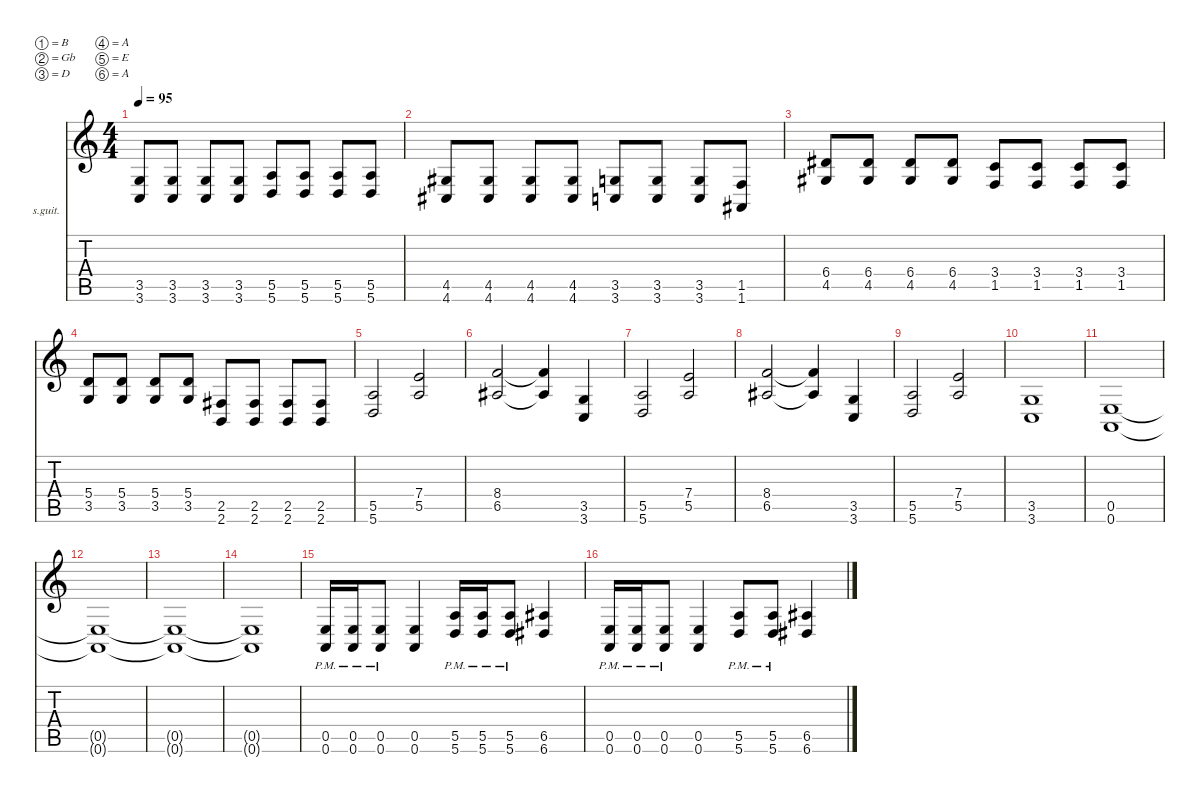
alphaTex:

\defaultSystemsLayout 2
\hideDynamics
\bracketExtendMode nobrackets
\firstSystemTrackNameOrientation horizontal
\otherSystemsTrackNameOrientation horizontal
\track ("Lead Guitar" "s.guit.") {instrument acousticguitarsteel}
\staff {score tabs}
\tuning (B3 Gb3 D3 A2 E2 A1)
\ts (4 4)
\scale
1.04096
\tempo 95
\accidentals auto
\clef g2
\ottava regular
\simile none
\ks c
(3.5 3.6).8{dy f beam Up} (3.5 3.6).8{beam Up} (3.5 3.6).8{beam Up} (3.5 3.6).8{beam Up} (5.5 5.6).8{beam Up} (5.5 5.6).8{beam Up} (5.5 5.6).8{beam Up} (5.5 5.6).8{beam Up} |
\scale
0.959042 (4.5{acc #} 4.6{acc #}).8{beam Up} (4.5{acc #} 4.6{acc #}).8{beam Up} (4.5{acc #} 4.6{acc #}).8{beam Up} (4.5{acc #} 4.6{acc #}).8{beam Up} (3.5 3.6).8{beam Up} (3.5 3.6).8{beam Up} (3.5 3.6).8{beam Up} (1.5 1.6{acc #}).8{beam Up} |
\scale
1.02122 (6.4{acc #} 4.5{acc #}).8{beam Up} (6.4{acc #} 4.5{acc #}).8{beam Up} (6.4{acc #} 4.5{acc #}).8{beam Up} (6.4{acc #} 4.5{acc #}).8{beam Up} (3.4 1.5).8{beam Up} (3.4 1.5).8{beam Up} (3.4 1.5).8{beam Up} (3.4 1.5).8{beam Up} |
\scale
0.978779 (5.4 3.5).8{beam Up} (5.4 3.5).8{beam Up} (5.4 3.5).8{beam Up} (5.4 3.5).8{beam Up} (2.5{acc #} 2.6).8{beam Up} (2.5{acc #} 2.6).8{beam Up} (2.5{acc #} 2.6).8{beam Up} (2.5{acc #} 2.6).8{beam Up} |
\scale
1.03833 (5.5 5.6).2{beam Up} (7.4 5.5).2{beam Up} |
\scale
0.961674 (8.4 6.5{acc #}).2{beam Up} (8.4{t} 6.5{t acc #}).4{beam Up} (3.5 3.6).4{beam Up} |
\scale
1.03833 (5.5 5.6).2{beam Up} (7.4 5.5).2{beam Up} |
\scale
0.961674 (8.4 6.5{acc #}).2{beam Up} (8.4{t} 6.5{t acc #}).4{beam Up} (3.5 3.6).4{beam Up} |
\scale
1.03043 (5.5 5.6).2{beam Up} (7.4 5.5).2{beam Up} |
\scale
0.969568 (3.5 3.6).1{beam Up} |
\scale
1.03043 (0.5 0.6).1{beam Up} |
\scale
0.969568 (0.5{t} 0.6{t}).1{beam Up} |
\scale
1.03043 (0.5{t} 0.6{t}).1{beam Up} |
\scale
0.969568 (0.5{t} 0.6{t}).1{beam Up} |
\scale
1.03043 (0.5{pm} 0.6{pm}).16{beam Up} (0.5{pm} 0.6{pm}).16{beam Up} (0.5{pm} 0.6{pm}).8{beam Up} (0.5 0.6).4{beam Up} (5.5{pm} 5.6{pm}).16{beam Up} (5.5{pm} 5.6{pm}).16{beam Up} (5.5{pm} 5.6{pm}).8{beam Up} (6.5{acc #} 6.6{acc #}).4{beam Up} |
\scale
0.969568 (0.5{pm} 0.6{pm}).16{beam Up} (0.5{pm} 0.6{pm}).16{beam Up} (0.5{pm} 0.6{pm}).8{beam Up} (0.5 0.6).4{beam Up} (5.5{pm} 5.6{pm}).8{beam Up} (5.5{pm} 5.6{pm}).8{beam Up} (6.5{acc #} 6.6{acc #}).4{beam Up}
